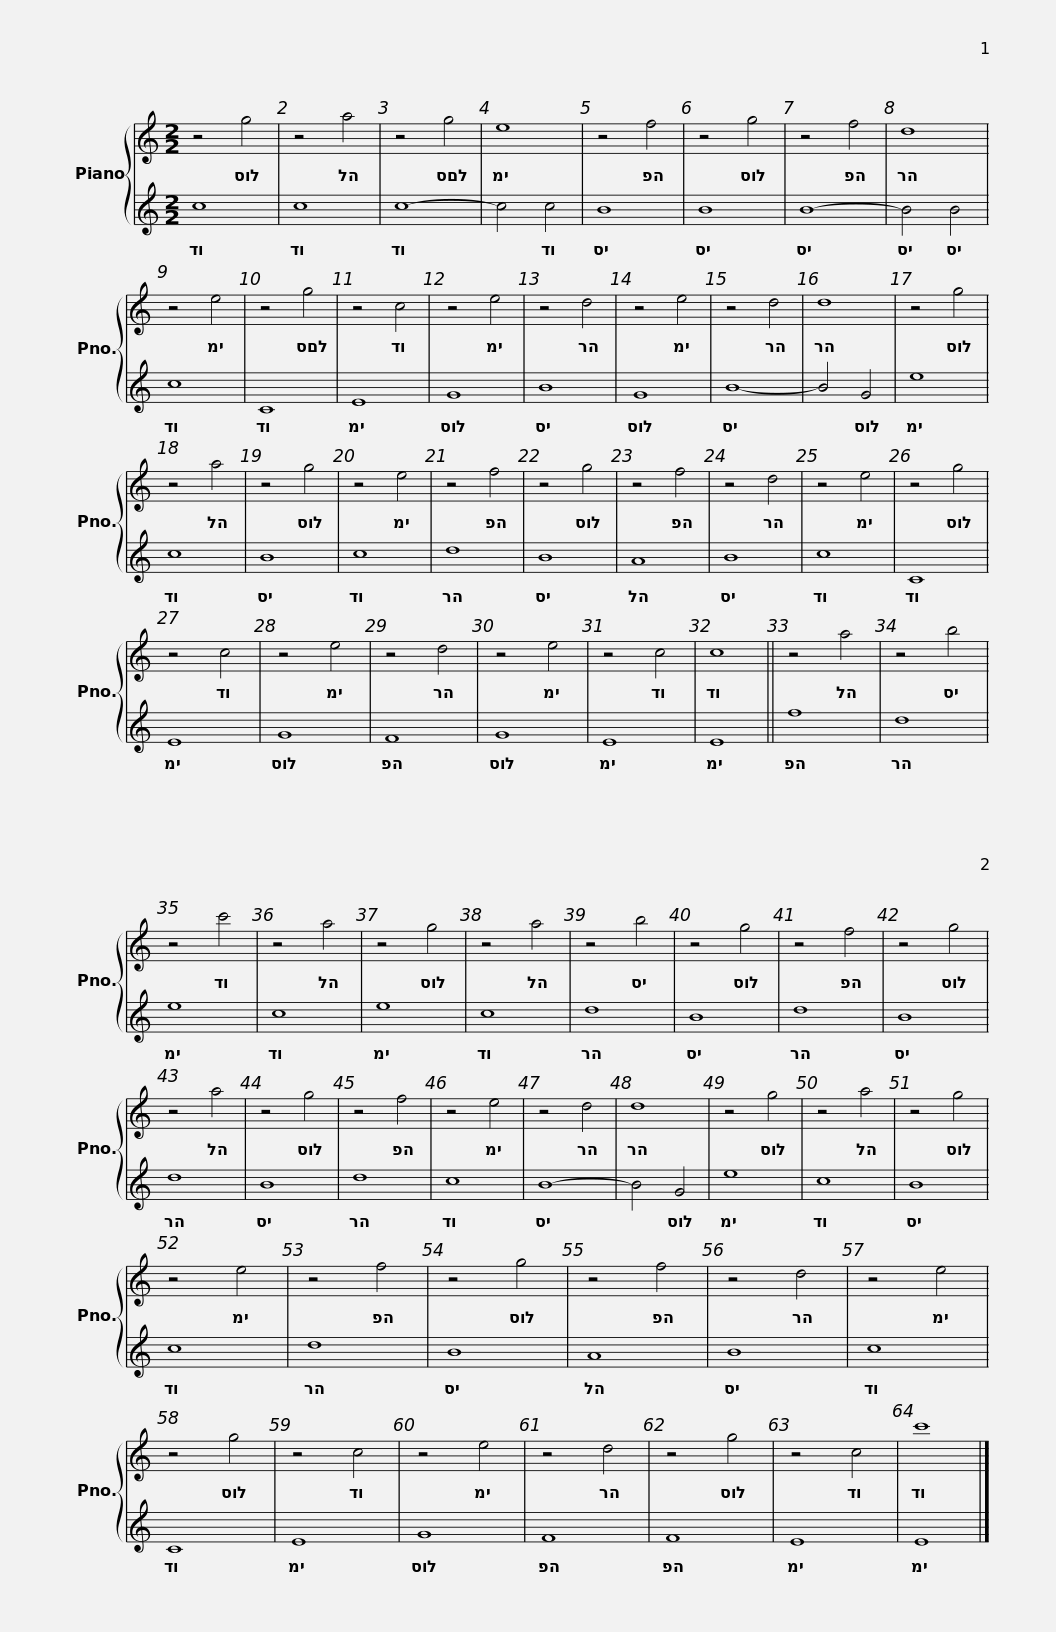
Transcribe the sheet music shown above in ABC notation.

X:1
%%score { 1 | 2 }
L:1/8
M:2/2
I:linebreak $
K:C
V:1 treble
V:2 treble
V:1
 z4 g4 | z4 a4 | z4 g4 | e8 | z4 f4 | %5
 z4 g4 | z4 f4 | d8 | z4 e4 | z4 g4 | %10
 z4 c4 | z4 e4 | z4 d4 |$ z4 e4 | z4 d4 | %15
 d8 | z4 g4 | z4 a4 | z4 g4 | z4 e4 | %20
 z4 f4 | z4 g4 | z4 f4 | z4 d4 | z4 e4 | %25
 z4 g4 |$ z4 c4 | z4 e4 | z4 d4 | z4 e4 | %30
 z4 c4 | c8 || z4 a4 | z4 b4 | z4 c'4 | %35
 z4 a4 | z4 g4 | z4 a4 | z4 b4 |$ z4 g4 | %40
 z4 f4 | z4 g4 | z4 a4 | z4 g4 | z4 f4 | %45
 z4 e4 | z4 d4 | d8 | z4 g4 | z4 a4 | %50
 z4 g4 | z4 e4 |$ z4 f4 | z4 g4 | z4 f4 | %55
 z4 d4 | z4 e4 | z4 g4 | z4 c4 | z4 e4 | %60
 z4 d4 | z4 g4 | z4 c4 | c'8 |] %64
V:2
 c8 | c8 | c8- | c4 c4 | B8 | %5
 B8 | B8- | B4 B4 | c8 | C8 | %10
 E8 | G8 | B8 |$ G8 | B8- | %15
 B4 G4 | e8 | c8 | B8 | c8 | %20
 d8 | B8 | A8 | B8 | c8 | %25
 C8 |$ E8 | G8 | F8 | G8 | %30
 E8 | E8 || f8 | d8 | e8 | %35
 c8 | e8 | c8 | d8 |$ B8 | %40
 d8 | B8 | d8 | B8 | d8 | %45
 c8 | B8- | B4 G4 | e8 | c8 | %50
 B8 | c8 |$ d8 | B8 | A8 | %55
 B8 | c8 | C8 | E8 | G8 | %60
 F8 | F8 | E8 | E8 |] %64
